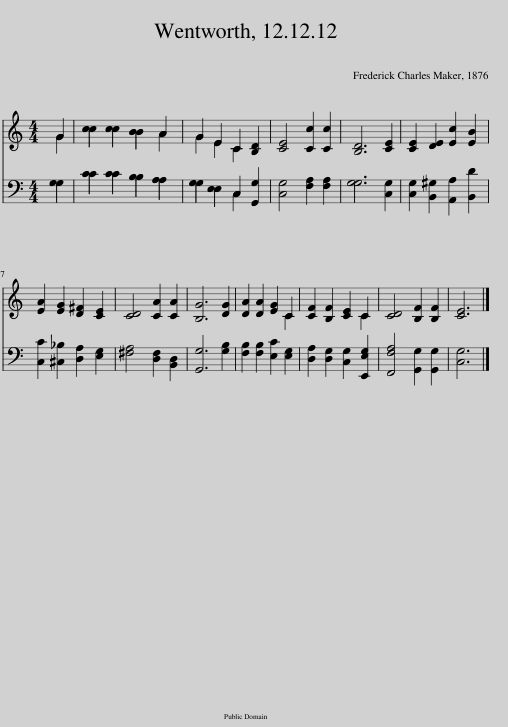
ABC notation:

X:1
%%score ( 1 2 ) ( 3 4 )
L:1/8
M:4/4
I:linebreak $
K:C
V:1 treble
V:2 treble
V:3 bass
V:4 bass
V:1
 G2 | c2 c2 B2 A2 | G2 E2 C2 [B,D]2 | [CE]4 [Cc]2 [Cc]2 | [B,D]6 [CE]2 | %5
 [CE]2 [DE]2 [Ec]2 [EB]2 |$ [EA]2 [EG]2 [D^F]2 [CE]2 | [CD]4 [CA]2 [CA]2 | [B,G]6 [DG]2 | [DA]2 [DA]2 [EG]2 C2 | %10
 [CF]2 [B,F]2 [CE]2 C2 | [CD]4 [B,F]2 [B,F]2 | [CE]6 |] %13
V:2
 G2 | c2 c2 B2 A2 | G2 E2 C2 x2 | x8 | x8 | %5
 x8 |$ x8 | x8 | x8 | x6 C2 | %10
 x6 C2 | x8 | x6 |] %13
V:3
 G,2 | C2 C2 B,2 A,2 | G,2 E,2 C,2 [G,,G,]2 | [C,G,]4 [F,A,]2 [F,A,]2 | G,6 [C,G,]2 | %5
 [C,G,]2 [B,,^G,]2 [A,,A,]2 [B,,D]2 |$ [C,C]2 [^C,_B,]2 [D,A,]2 [E,G,]2 | [^F,A,]4 [D,F,]2 [B,,D,]2 | [G,,G,]6 [G,B,]2 | [F,B,]2 [F,B,]2 [E,C]2 [E,G,]2 | %10
 [D,A,]2 [D,G,]2 [C,G,]2 [E,,E,G,]2 | [F,,F,A,]4 [G,,G,]2 [G,,G,]2 | [C,G,]6 |] %13
V:4
 G,2 | C2 C2 B,2 A,2 | G,2 E,2 C,2 x2 | x8 | G,6 x2 | %5
 x8 |$ x8 | x8 | x8 | x8 | %10
 x8 | x8 | x6 |] %13
